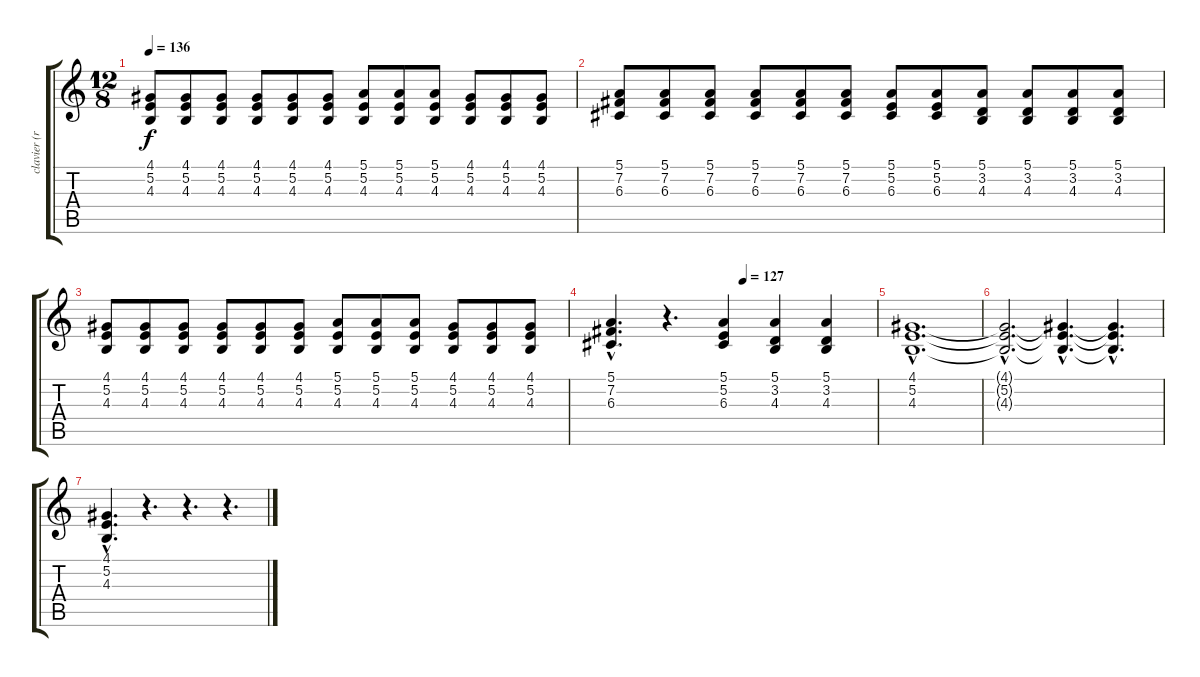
\track ("clavier (right hand)" "clavier (r") {instrument acousticgrandpiano}
\staff {score tabs}
\tuning (E4 B3 G3 D3 A2 E2) {hide}
\ts (12 8)
\tempo 136
\clef g2
\ks c
(4.1 5.2 4.3).8{dy f} (4.1 5.2 4.3).8 (4.1 5.2 4.3).8 (4.1 5.2 4.3).8 (4.1 5.2 4.3).8 (4.1 5.2 4.3).8 (5.1 5.2 4.3).8 (5.1 5.2 4.3).8 (5.1 5.2 4.3).8 (4.1 5.2 4.3).8 (4.1 5.2 4.3).8 (4.1 5.2 4.3).8 |
(5.1 7.2 6.3).8 (5.1 7.2 6.3).8 (5.1 7.2 6.3).8 (5.1 7.2 6.3).8 (5.1 7.2 6.3).8 (5.1 7.2 6.3).8 (5.1 5.2 6.3).8 (5.1 5.2 6.3).8 (5.1 3.2 4.3).8 (5.1 3.2 4.3).8 (5.1 3.2 4.3).8 (5.1 3.2 4.3).8 |
(4.1 5.2 4.3).8 (4.1 5.2 4.3).8 (4.1 5.2 4.3).8 (4.1 5.2 4.3).8 (4.1 5.2 4.3).8 (4.1 5.2 4.3).8 (5.1 5.2 4.3).8 (5.1 5.2 4.3).8 (5.1 5.2 4.3).8 (4.1 5.2 4.3).8 (4.1 5.2 4.3).8 (4.1 5.2 4.3).8 |
\tempo (127 0.5)
(5.1{hac} 7.2{hac} 6.3{hac}).4{d} r.4{d} (5.1 5.2 6.3).4 (5.1 3.2 4.3).4 (5.1 3.2 4.3).4 |
(4.1{hac} 5.2{hac} 4.3{hac}).1{d} |
(4.1{hac t} 5.2{hac t} 4.3{hac t}).2{d} (4.1{hac t} 5.2{hac t} 4.3{hac t}).4{d} (4.1{hac t} 5.2{hac t} 4.3{hac t}).4{d} |
(4.1{hac} 5.2{hac} 4.3{hac}).4{d} r.4{d} r.4{d} r.4{d}
